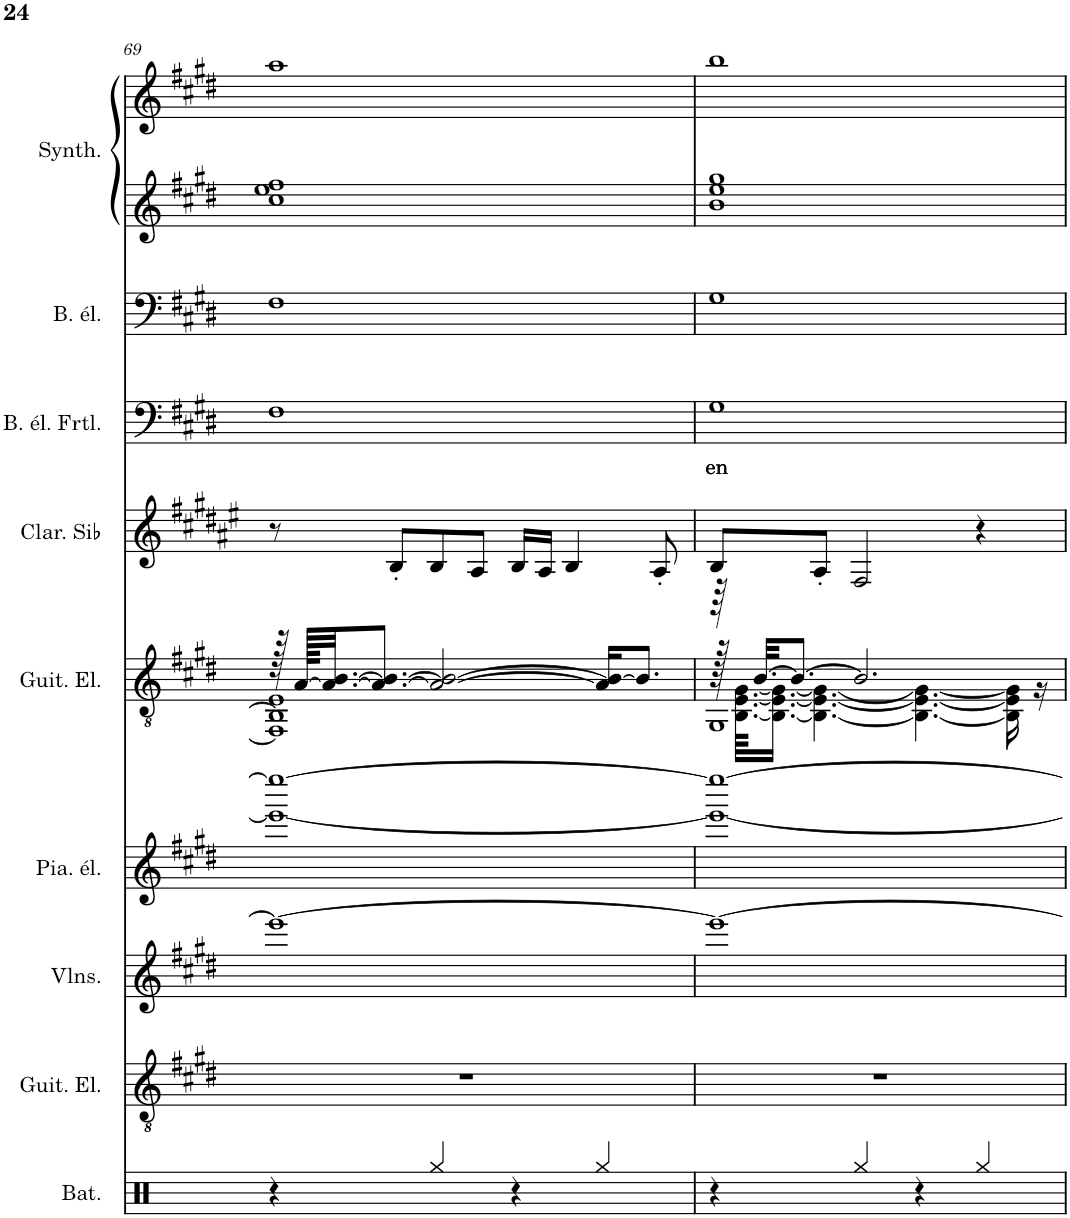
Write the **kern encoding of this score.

**kern	**kern	**kern	**kern	**kern	**kern	**kern	**text	**kern	**kern	**kern
*part9	*part8	*part7	*part6	*part5	*part4	*part3	*part3	*part2	*part1	*part1
*staff10	*staff9	*staff8	*staff7	*staff6	*staff5	*staff4	*staff4	*staff3	*staff2	*staff1
*I"Batterie	*I"Guitare électrique	*I"Violons	*I"Piano électrique	*I"Guitare électrique	*I"Clarinette en Sib	*I"Basse électrique fretless	*	*I"Basse électrique à 5 cordes	*I"Synthétiseur d'effets	*
*I'Bat.	*I'Guit. El.	*I'Vlns.	*I'Pia. él.	*I'Guit. El.	*I'Clar. Sib	*I'B. él. Frtl.	*	*I'B. él.	*I'Synth.	*
!!LO:PB:g=z
*clefX	*clefGv2	*clefG2	*clefG2	*clefGv2	*clefG2	*clefF4	*	*clefF4	*clefG2	*clefG2
*	*	*	*	*	*Trd1c2	*Trd7c12	*	*Trd7c12	*	*
*k[]	*k[f#c#g#d#]	*k[f#c#g#d#]	*k[f#c#g#d#]	*k[f#c#g#d#]	*k[f#c#g#d#a#e#]	*k[f#c#g#d#]	*	*k[f#c#g#d#]	*k[f#c#g#d#]	*k[f#c#g#d#]
*M4/4	*M4/4	*M4/4	*M4/4	*M4/4	*M4/4	*M4/4	*	*M4/4	*M4/4	*M4/4
=69	=69	=69	=69	=69	=69	=69	=69	=69	=69	=69
*	*	*	*	*^	*	*	*	*	*	*
*	*	*	*	*	*^	*	*	*	*	*	*
*	*	*	*	*	*	*^	*	*	*	*	*	*
4r	1r	1eee_	1eee_ 1eeee_	128r	1E	1BB]	1FF#]	8r	1F#	.	1F#	1cc# 1ee 1ff#	1aa
.	.	.	.	[128A/KKLLL	.	.	.	.	.	.	.	.	.
.	.	.	.	32.A/_ [32.B/JJ	.	.	.	.	.	.	.	.	.
.	.	.	.	8.A/_ 8.B/_J	.	.	.	.	.	.	.	.	.
.	.	.	.	.	.	.	.	8B'/L	.	.	.	.	.
4Rgg/	.	.	.	2A/_ 2B/_	.	.	.	8B/	.	.	.	.	.
.	.	.	.	.	.	.	.	8A#/J	.	.	.	.	.
4r	.	.	.	.	.	.	.	16B/LL	.	.	.	.	.
.	.	.	.	.	.	.	.	16A#/JJ	.	.	.	.	.
.	.	.	.	.	.	.	.	4B/	.	.	.	.	.
4Rgg/	.	.	.	16A/] 16B/_KL	.	.	.	.	.	.	.	.	.
.	.	.	.	8.B/J]	.	.	.	.	.	.	.	.	.
.	.	.	.	.	.	.	.	8A#'/	.	.	.	.	.
*	*	*	*	*	*	*v	*v	*	*	*	*	*	*
=70	=70	=70	=70	=70	=70	=70	=70	=70	=70	=70	=70	=70
!	!	!	!	!	!	!	!	!	!LO:LY:b	!	!	!
4r	1r	1eee_	1eee_ 1eeee_	64r	128r	1GG#	8B/L	1G#	en	1G#	1b 1ee 1gg#	1bb
.	.	.	.	.	[64.BB\ [64.E\ [64.G#\KKLL	.	.	.	.	.	.	.
.	.	.	.	[32.B/KKL	.	.	.	.	.	.	.	.
.	.	.	.	.	16.BB\_ 16.E\_ 16.G#\_JJ	.	.	.	.	.	.	.
.	.	.	.	8.B/J_	.	.	.	.	.	.	.	.
.	.	.	.	.	4.BB\_ 4.E\_ 4.G#\_	.	8A#'/J	.	.	.	.	.
4Rgg/	.	.	.	2.B/]	.	.	2F#/	.	.	.	.	.
4r	.	.	.	.	4.BB\_ 4.E\_ 4.G#\_	.	.	.	.	.	.	.
4Rgg/	.	.	.	.	.	.	4r	.	.	.	.	.
.	.	.	.	.	16BB\] 16E\] 16G#\]	.	.	.	.	.	.	.
.	.	.	.	.	16r	.	.	.	.	.	.	.
*	*	*	*	*v	*v	*v	*	*	*	*	*	*
=	=	=	=	=	=	=	=	=	=	=
*-	*-	*-	*-	*-	*-	*-	*-	*-	*-	*-
